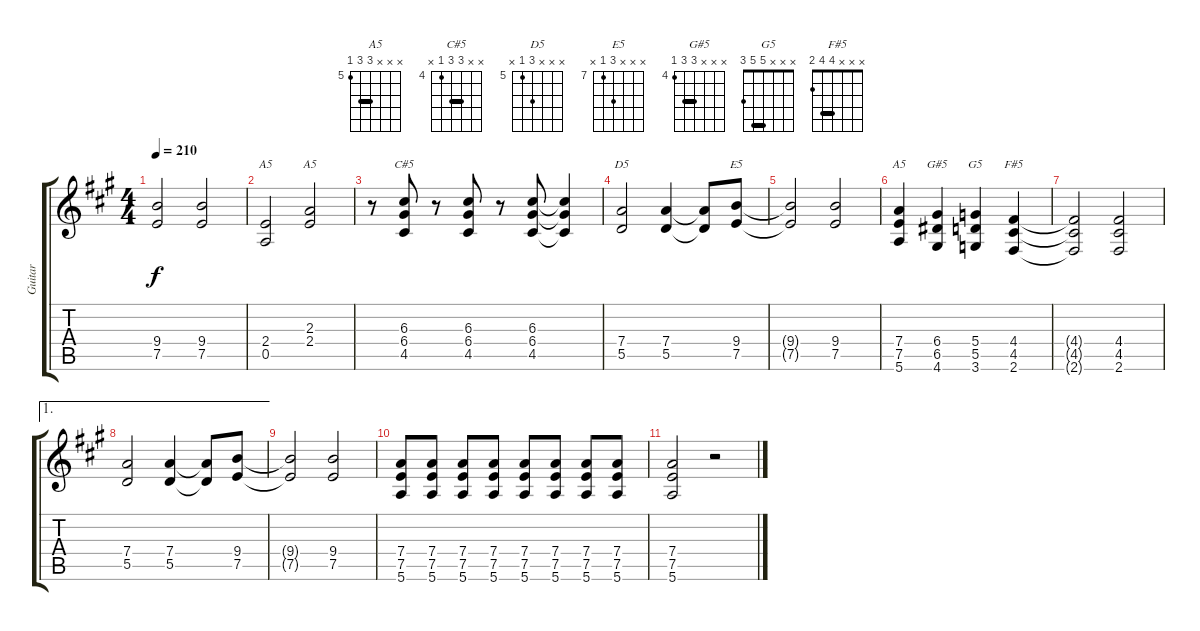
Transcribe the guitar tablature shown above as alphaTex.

\track ("Guitar" "Guitar") {instrument distortionguitar}
\staff {score tabs}
\tuning (E4 B3 G3 D3 A2 E2) {hide}
\chord ("A5" x x x 2 0 x)
\chord ("A5" x x 2 2 0 x) {barre 2}
\chord ("C#5" x x 6 6 4 x) {firstfret 4 barre 6}
\chord ("D5" x x x 7 5 x) {firstfret 5}
\chord ("E5" x x x 9 7 x) {firstfret 7}
\chord ("A5" x x x 7 7 5) {firstfret 5 barre 7}
\chord ("G#5" x x x 6 6 4) {firstfret 4 barre 6}
\chord ("G5" x x x 5 5 3) {barre 5}
\chord ("F#5" x x x 4 4 2) {barre 4}
\ts (4 4)
\tempo 210
\clef g2
\ks a
(9.4{t} 7.5{t}).2{dy f} (9.4 7.5).2 |
(2.4 0.5).2{ch "A5"} (2.3 2.4).2{ch "A5"} |
r.8 (6.3 6.4 4.5).8{ch "C#5"} r.8 (6.3 6.4 4.5).8 r.8 (6.3 6.4 4.5).8 (6.3{t} 6.4{t} 4.5{t}).4 |
(7.4 5.5).2{ch "D5"} (7.4 5.5).4 (7.4{t} 5.5{t}).8 (9.4 7.5).8{ch "E5"} |
(9.4{t} 7.5{t}).2 (9.4 7.5).2 |
(7.4 7.5 5.6).4{ch "A5"} (6.4 6.5 4.6).4{ch "G#5"} (5.4 5.5 3.6).4{ch "G5"} (4.4 4.5 2.6).4{ch "F#5"} |
(4.4{t} 4.5{t} 2.6{t}).2 (4.4 4.5 2.6).2 |
\ae 1
(7.4 5.5).2 (7.4 5.5).4 (7.4{t} 5.5{t}).8 (9.4 7.5).8 |
(9.4{t} 7.5{t}).2 (9.4 7.5).2 |
(7.4 7.5 5.6).8 (7.4 7.5 5.6).8 (7.4 7.5 5.6).8 (7.4 7.5 5.6).8 (7.4 7.5 5.6).8 (7.4 7.5 5.6).8 (7.4 7.5 5.6).8 (7.4 7.5 5.6).8 |
(7.4 7.5 5.6).2 r.2
